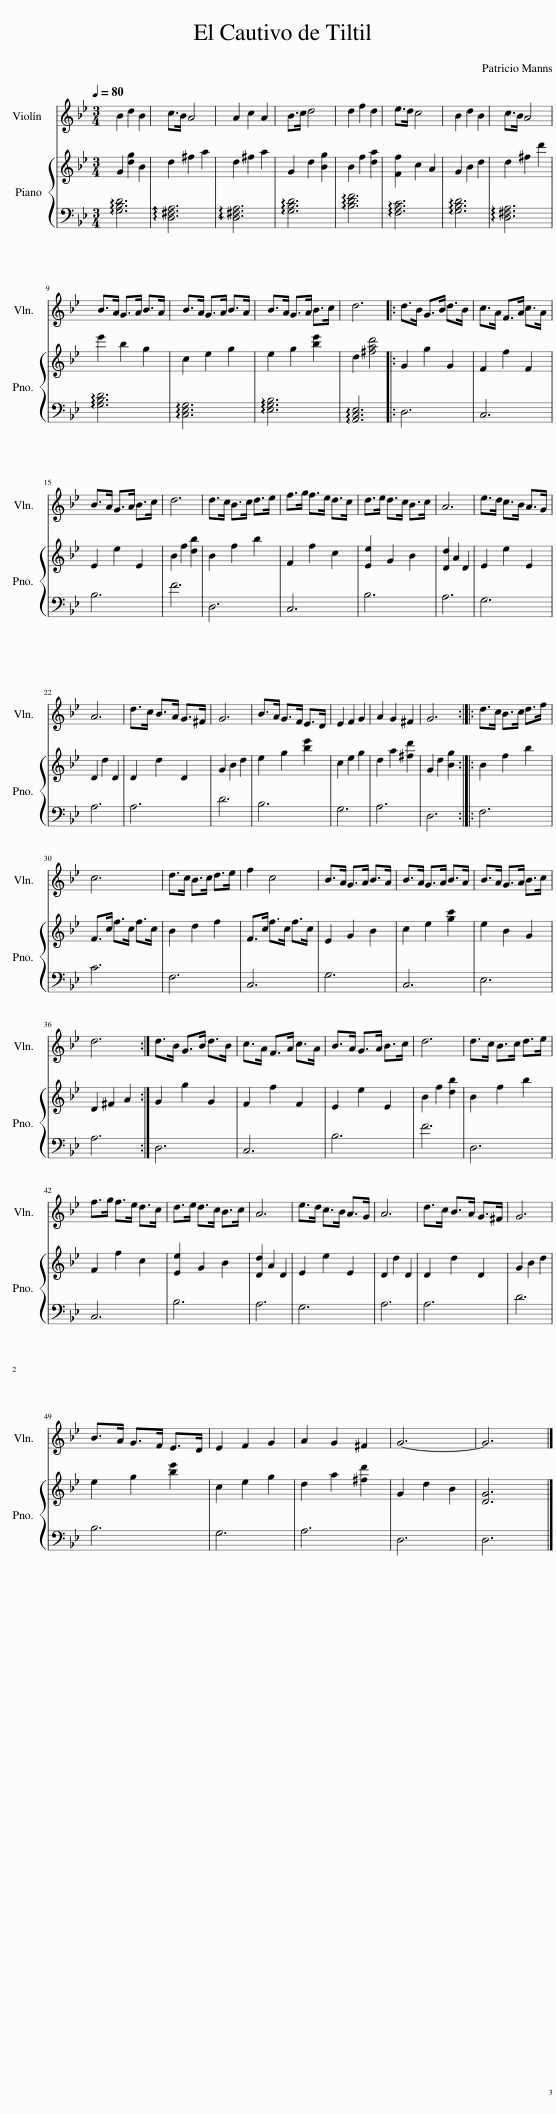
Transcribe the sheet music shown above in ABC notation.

X:1
%%score 1 { 2 | 3 }
L:1/8
Q:1/4=80
M:3/4
I:linebreak $
K:Bb
V:1 treble
V:2 treble
V:3 bass
V:1
 B2 d2 B2 | c>B A4 | A2 c2 A2 | B>c d4 | d2 f2 d2 | %5
 e>d c4 | B2 d2 B2 | c>B A4 |$ B>A G>A B>A | B>A G>A B>A | %10
 B>A G>A B>c | d6 |: d>B G>B d>B | c>A F>A c>A |$ B>A G>A B>c | %15
 d6 | d>c B>c d>e | f>g f>e d>c | d>e d>c B>c | A6 | %20
 e>d c>B A>G |$ A6 | d>c B>A G>^F | G6 | B>A G>F E>D | %25
 E2 F2 G2 | A2 G2 ^F2 | G6 :: d>c B>c d>f |$ c6 | %30
 d>c B>c d>e | f2 c4 | B>A G>A B>A | B>A G>A B>A | B>A G>A B>c |$ %35
 d6 :| d>B G>B d>B | c>A F>A c>A | B>A G>A B>c | d6 | %40
 d>c B>c d>e |$ f>g f>e d>c | d>e d>c B>c | A6 | e>d c>B A>G | %45
 A6 | d>c B>A G>^F | G6 |$ B>A G>F E>D | E2 F2 G2 | %50
 A2 G2 ^F2 | G6- | G6 |] %53
V:2
 G2 [dg]2 B2 | d2 ^f2 a2 | d2 ^f2 a2 | G2 d2 [Bg]2 | B2 f2 [da]2 | %5
 [Ff]2 c2 A2 | G2 B2 d2 | d2 ^f2 d'2 |$ e'2 b2 g2 | c2 e2 g2 | %10
 e2 g2 [be']2 | d2 [^fad']4 |: G2 g2 G2 | F2 f2 F2 |$ E2 e2 E2 | %15
 B2 f2 [db]2 | B2 f2 b2 | F2 f2 c2 | [Ee]2 G2 B2 | [Dd]2 A2 D2 | %20
 E2 e2 E2 |$ D2 d2 D2 | D2 d2 D2 | G2 B2 d2 | e2 g2 [be']2 | %25
 c2 e2 g2 | d2 a2 [^fd']2 | G2 d2 [Bg]2 :: B2 f2 b2 |$ F>c f>c f>c | %30
 B2 d2 f2 | F>c f>c f>c | E2 G2 B2 | c2 e2 [gc']2 | e2 B2 G2 |$ %35
 D2 ^F2 A2 :| G2 g2 G2 | F2 f2 F2 | E2 e2 E2 | B2 f2 [db]2 | %40
 B2 f2 b2 |$ F2 f2 c2 | [Ee]2 G2 B2 | [Dd]2 A2 D2 | E2 e2 E2 | %45
 D2 d2 D2 | D2 d2 D2 | G2 B2 d2 |$ e2 g2 [be']2 | c2 e2 g2 | %50
 d2 a2 [^fd']2 | G2 d2 B2 | [DG]6 |] %53
V:3
 !arpeggio![G,B,D]6 | !arpeggio![D,^F,A,]6 | !arpeggio![D,^F,A,]6 | !arpeggio![G,B,D]6 | !arpeggio![B,DF]6 | %5
 !arpeggio![F,A,C]6 | !arpeggio![G,B,D]6 | !arpeggio![D,^F,A,]6 |$ !arpeggio![G,B,D]6 | !arpeggio![C,E,G,]6 | %10
 !arpeggio![E,G,B,]6 | !arpeggio![A,,C,E,]6 |: D,6 | C,6 |$ B,6 | %15
 F6 | D,6 | C,6 | B,6 | A,6 | %20
 G,6 |$ A,6 | A,6 | D6 | B,6 | %25
 G,6 | A,6 | D,6 :: F,6 |$ C6 | %30
 F,6 | C,6 | G,6 | C,6 | E,6 |$ %35
 A,6 :| D,6 | C,6 | B,6 | F6 | %40
 D,6 |$ C,6 | B,6 | A,6 | G,6 | %45
 A,6 | A,6 | D6 |$ B,6 | G,6 | %50
 A,6 | D,6 | D,6 |] %53
